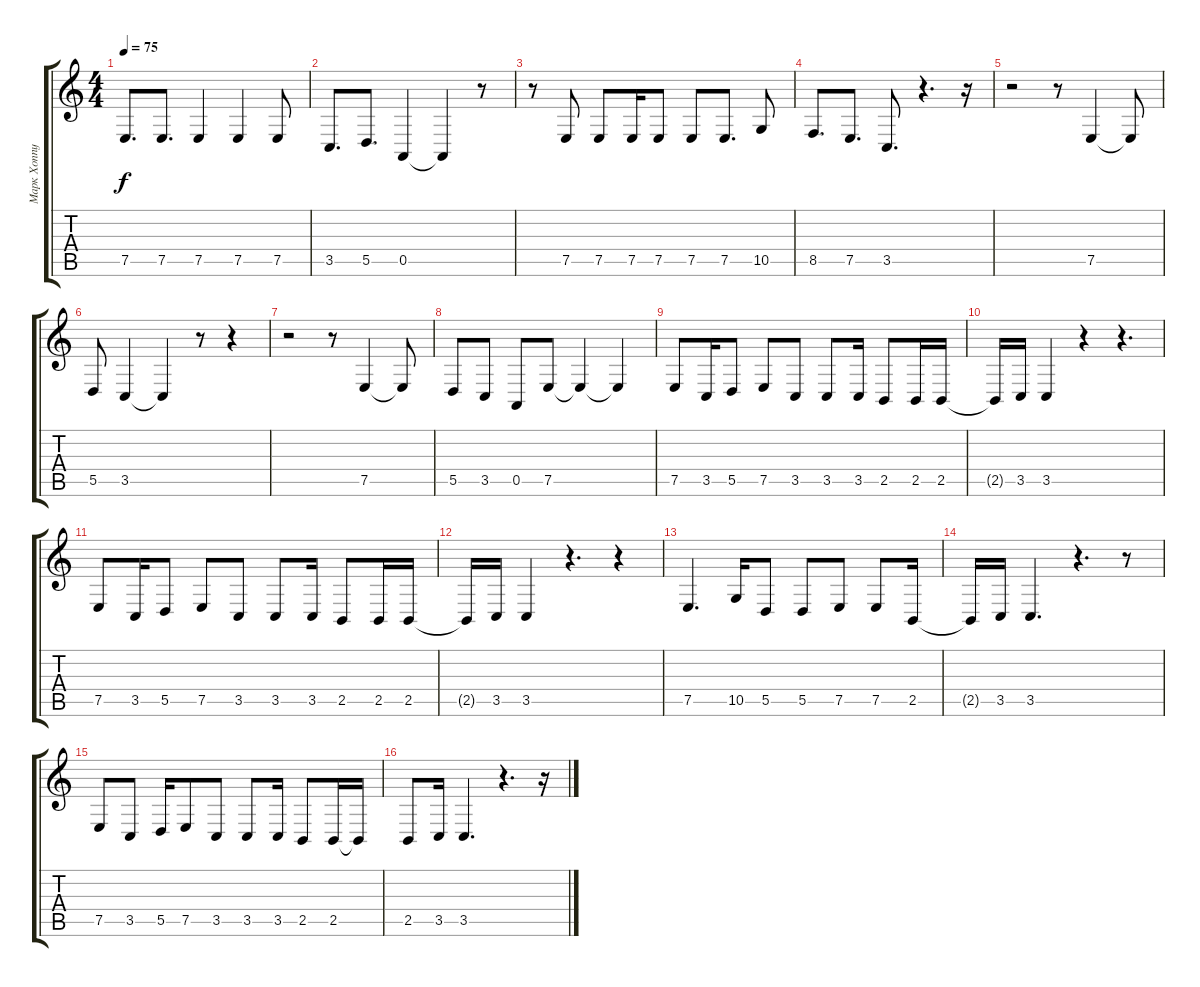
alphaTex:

\track ("Марк Хоппус" "Марк Хоппу") {instrument lead8bassandlead}
\staff {score tabs}
\tuning (E4 B3 G3 D3 A2 E2) {hide}
\ts (4 4)
\tempo 75
\clef g2
\ks c
7.5.8{d dy f} 7.5.8{d} 7.5.4 7.5.4 7.5.8 |
3.5.8{d} 5.5.8{d} 0.5.4 0.5{t}.4 r.8 |
r.8 7.5.8 7.5.8 7.5.16 7.5.8 7.5.8 7.5.8{d} 10.5.8 |
8.5.8{d} 7.5.8{d} 3.5.8{d} r.4{d} r.16 |
r.2 r.8 7.5.4 7.5{t}.8 |
5.5.8 3.5.4 3.5{t}.4 r.8 r.4 |
r.2 r.8 7.5.4 7.5{t}.8 |
5.5.8 3.5.8 0.5.8 7.5.8 7.5{t}.4 7.5{t}.4 |
7.5.8 3.5.16 5.5.8 7.5.8 3.5.8 3.5.8 3.5.16 2.5.8 2.5.16 2.5.16 |
2.5{t}.16 3.5.16 3.5.4 r.4 r.4{d} |
7.5.8 3.5.16 5.5.8 7.5.8 3.5.8 3.5.8 3.5.16 2.5.8 2.5.16 2.5.16 |
2.5{t}.16 3.5.16 3.5.4 r.4{d} r.4 |
7.5.4{d} 10.5.16 5.5.8 5.5.8 7.5.8 7.5.8 2.5.16 |
2.5{t}.16 3.5.16 3.5.4{d} r.4{d} r.8 |
7.5.8 3.5.8 5.5.16 7.5.8 3.5.8 3.5.8 3.5.16 2.5.8 2.5.16 2.5{t}.16 |
2.5.8 3.5.16 3.5.4{d} r.4{d} r.16
